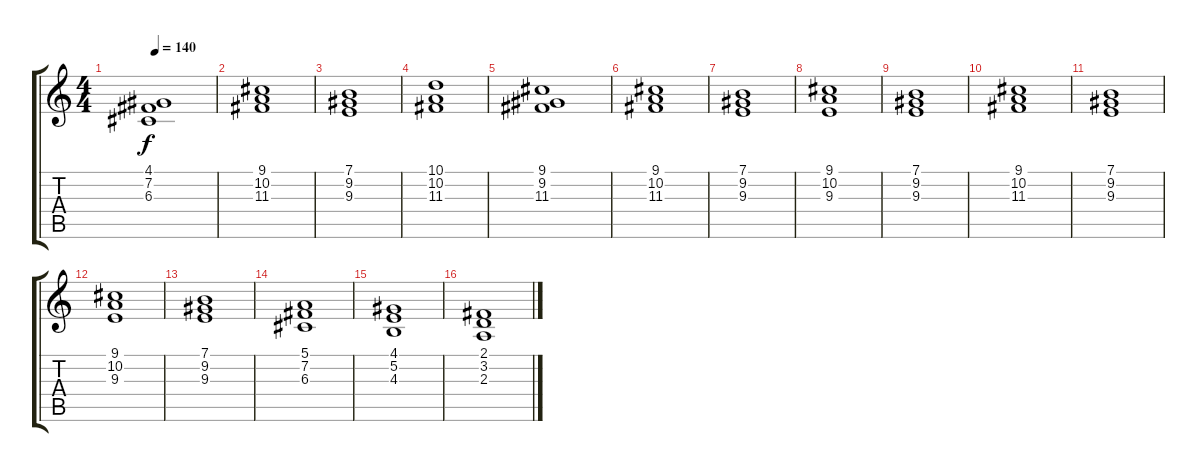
\track "" {instrument stringensemble1}
\staff {score tabs}
\tuning (E4 B3 G3 D3 A2 E2) {hide}
\ts (4 4)
\tempo 140
\clef g2
\ks c
(4.1 7.2 6.3).1{dy f} |
(9.1 10.2 11.3).1 |
(7.1 9.2 9.3).1 |
(10.1 10.2 11.3).1 |
(9.1 9.2 11.3).1 |
(9.1 10.2 11.3).1 |
(7.1 9.2 9.3).1 |
(9.1 10.2 9.3).1 |
(7.1 9.2 9.3).1 |
(9.1 10.2 11.3).1 |
(7.1 9.2 9.3).1 |
(9.1 10.2 9.3).1 |
(7.1 9.2 9.3).1 |
(5.1 7.2 6.3).1 |
(4.1 5.2 4.3).1 |
(2.1 3.2 2.3).1
